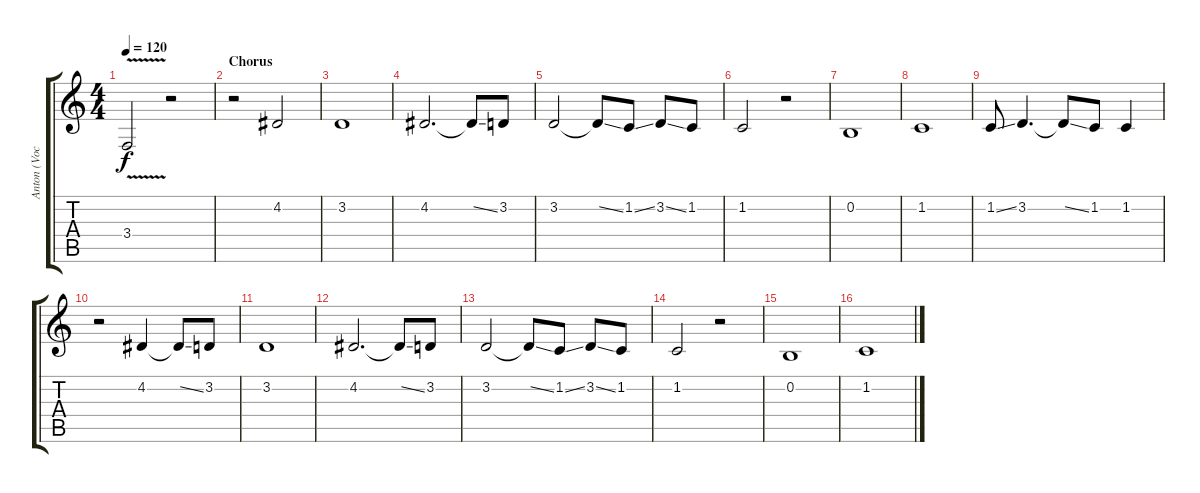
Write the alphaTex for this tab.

\track ("Anton (Vocals)" "Anton (Voc") {instrument acousticgrandpiano}
\staff {score tabs}
\tuning (E4 B3 G3 D3 A2 E2) {hide}
\ts (4 4)
\tempo 120
\clef g2
\ks c
3.4{v}.2{dy f} r.2 |
\section ("" "Chorus")
r.2 4.2.2 |
3.2.1 |
4.2.2{d} 4.2{ss t}.8 3.2.8 |
3.2.2 3.2{ss t}.8 1.2{ss}.8 3.2{ss}.8 1.2.8 |
1.2.2 r.2 |
0.2.1 |
1.2.1 |
1.2{ss}.8 3.2.4{d} 3.2{ss t}.8 1.2.8 1.2.4 |
r.2 4.2.4 4.2{ss t}.8 3.2.8 |
3.2.1 |
4.2.2{d} 4.2{ss t}.8 3.2.8 |
3.2.2 3.2{ss t}.8 1.2{ss}.8 3.2{ss}.8 1.2.8 |
1.2.2 r.2 |
0.2.1 |
1.2.1
